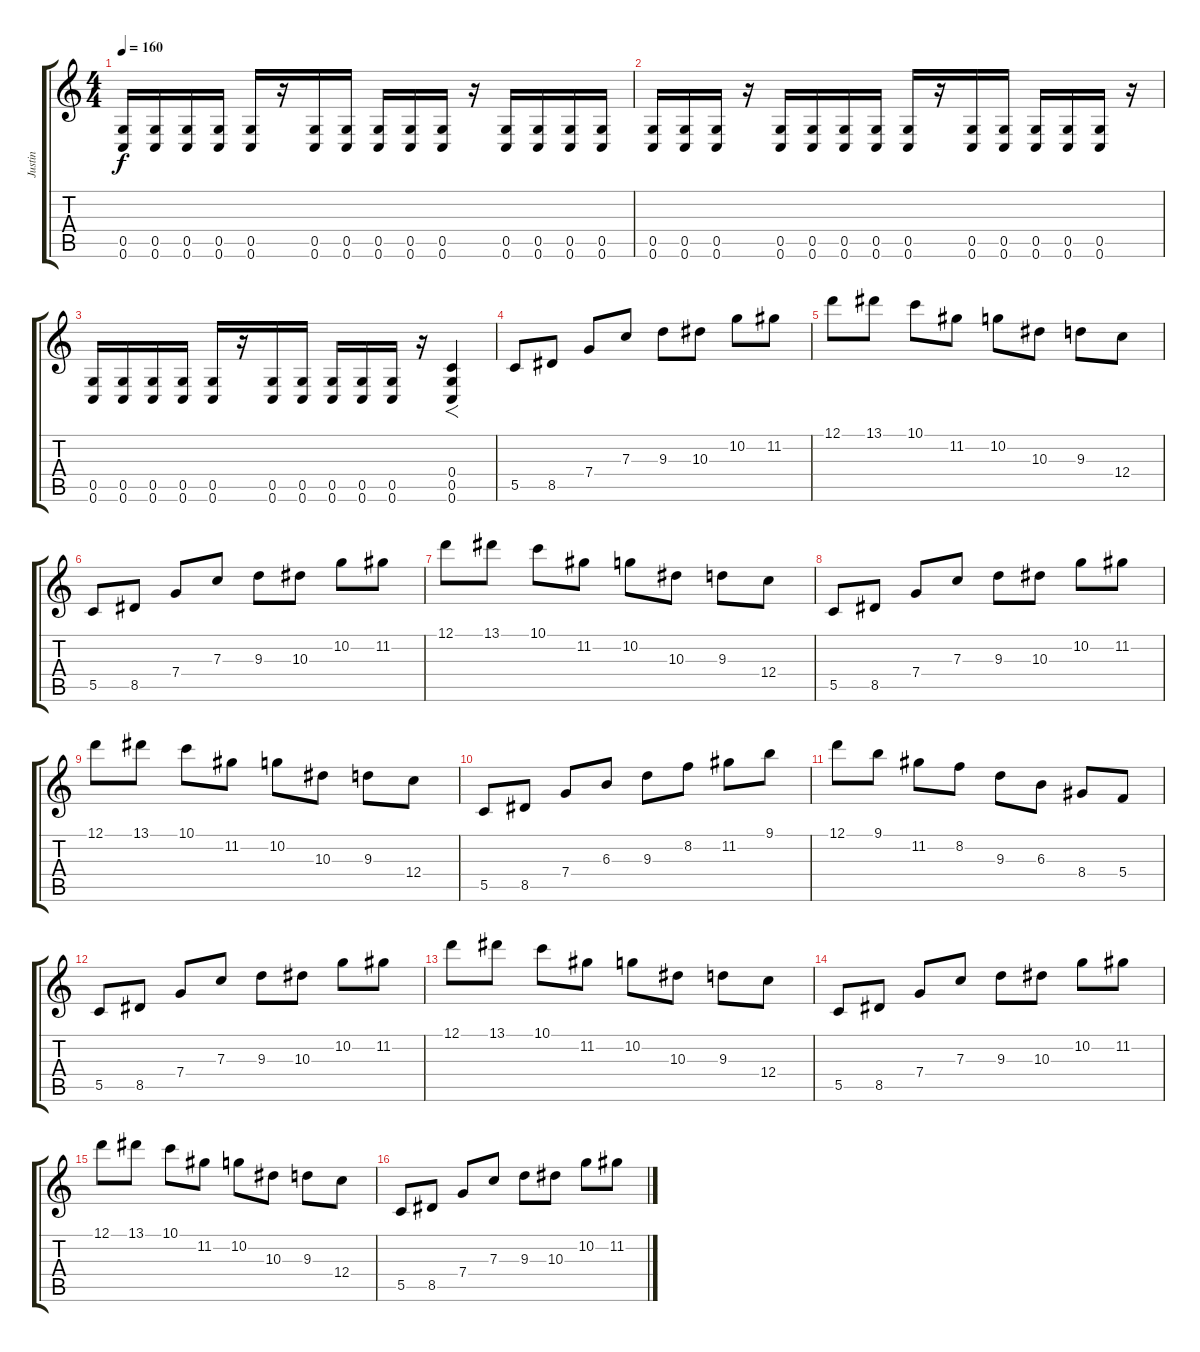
\track ("Justin" "Justin") {instrument distortionguitar}
\staff {score tabs}
\tuning (D4 A3 F3 C3 G2 C2) {hide}
\ts (4 4)
\tempo 160
\clef g2
\ks c
(0.5 0.6).16{dy f} (0.5 0.6).16 (0.5 0.6).16 (0.5 0.6).16 (0.5 0.6).16 r.16 (0.5 0.6).16 (0.5 0.6).16 (0.5 0.6).16 (0.5 0.6).16 (0.5 0.6).16 r.16 (0.5 0.6).16 (0.5 0.6).16 (0.5 0.6).16 (0.5 0.6).16 |
(0.5 0.6).16 (0.5 0.6).16 (0.5 0.6).16 r.16 (0.5 0.6).16 (0.5 0.6).16 (0.5 0.6).16 (0.5 0.6).16 (0.5 0.6).16 r.16 (0.5 0.6).16 (0.5 0.6).16 (0.5 0.6).16 (0.5 0.6).16 (0.5 0.6).16 r.16 |
(0.5 0.6).16 (0.5 0.6).16 (0.5 0.6).16 (0.5 0.6).16 (0.5 0.6).16 r.16 (0.5 0.6).16 (0.5 0.6).16 (0.5 0.6).16 (0.5 0.6).16 (0.5 0.6).16 r.16 (0.4 0.5 0.6).4{f} |
5.5.8 8.5.8 7.4.8 7.3.8 9.3.8 10.3.8 10.2.8 11.2.8 |
12.1.8 13.1.8 10.1.8 11.2.8 10.2.8 10.3.8 9.3.8 12.4.8 |
5.5.8 8.5.8 7.4.8 7.3.8 9.3.8 10.3.8 10.2.8 11.2.8 |
12.1.8 13.1.8 10.1.8 11.2.8 10.2.8 10.3.8 9.3.8 12.4.8 |
5.5.8 8.5.8 7.4.8 7.3.8 9.3.8 10.3.8 10.2.8 11.2.8 |
12.1.8 13.1.8 10.1.8 11.2.8 10.2.8 10.3.8 9.3.8 12.4.8 |
5.5.8 8.5.8 7.4.8 6.3.8 9.3.8 8.2.8 11.2.8 9.1.8 |
12.1.8 9.1.8 11.2.8 8.2.8 9.3.8 6.3.8 8.4.8 5.4.8 |
5.5.8 8.5.8 7.4.8 7.3.8 9.3.8 10.3.8 10.2.8 11.2.8 |
12.1.8 13.1.8 10.1.8 11.2.8 10.2.8 10.3.8 9.3.8 12.4.8 |
5.5.8 8.5.8 7.4.8 7.3.8 9.3.8 10.3.8 10.2.8 11.2.8 |
12.1.8 13.1.8 10.1.8 11.2.8 10.2.8 10.3.8 9.3.8 12.4.8 |
5.5.8 8.5.8 7.4.8 7.3.8 9.3.8 10.3.8 10.2.8 11.2.8
